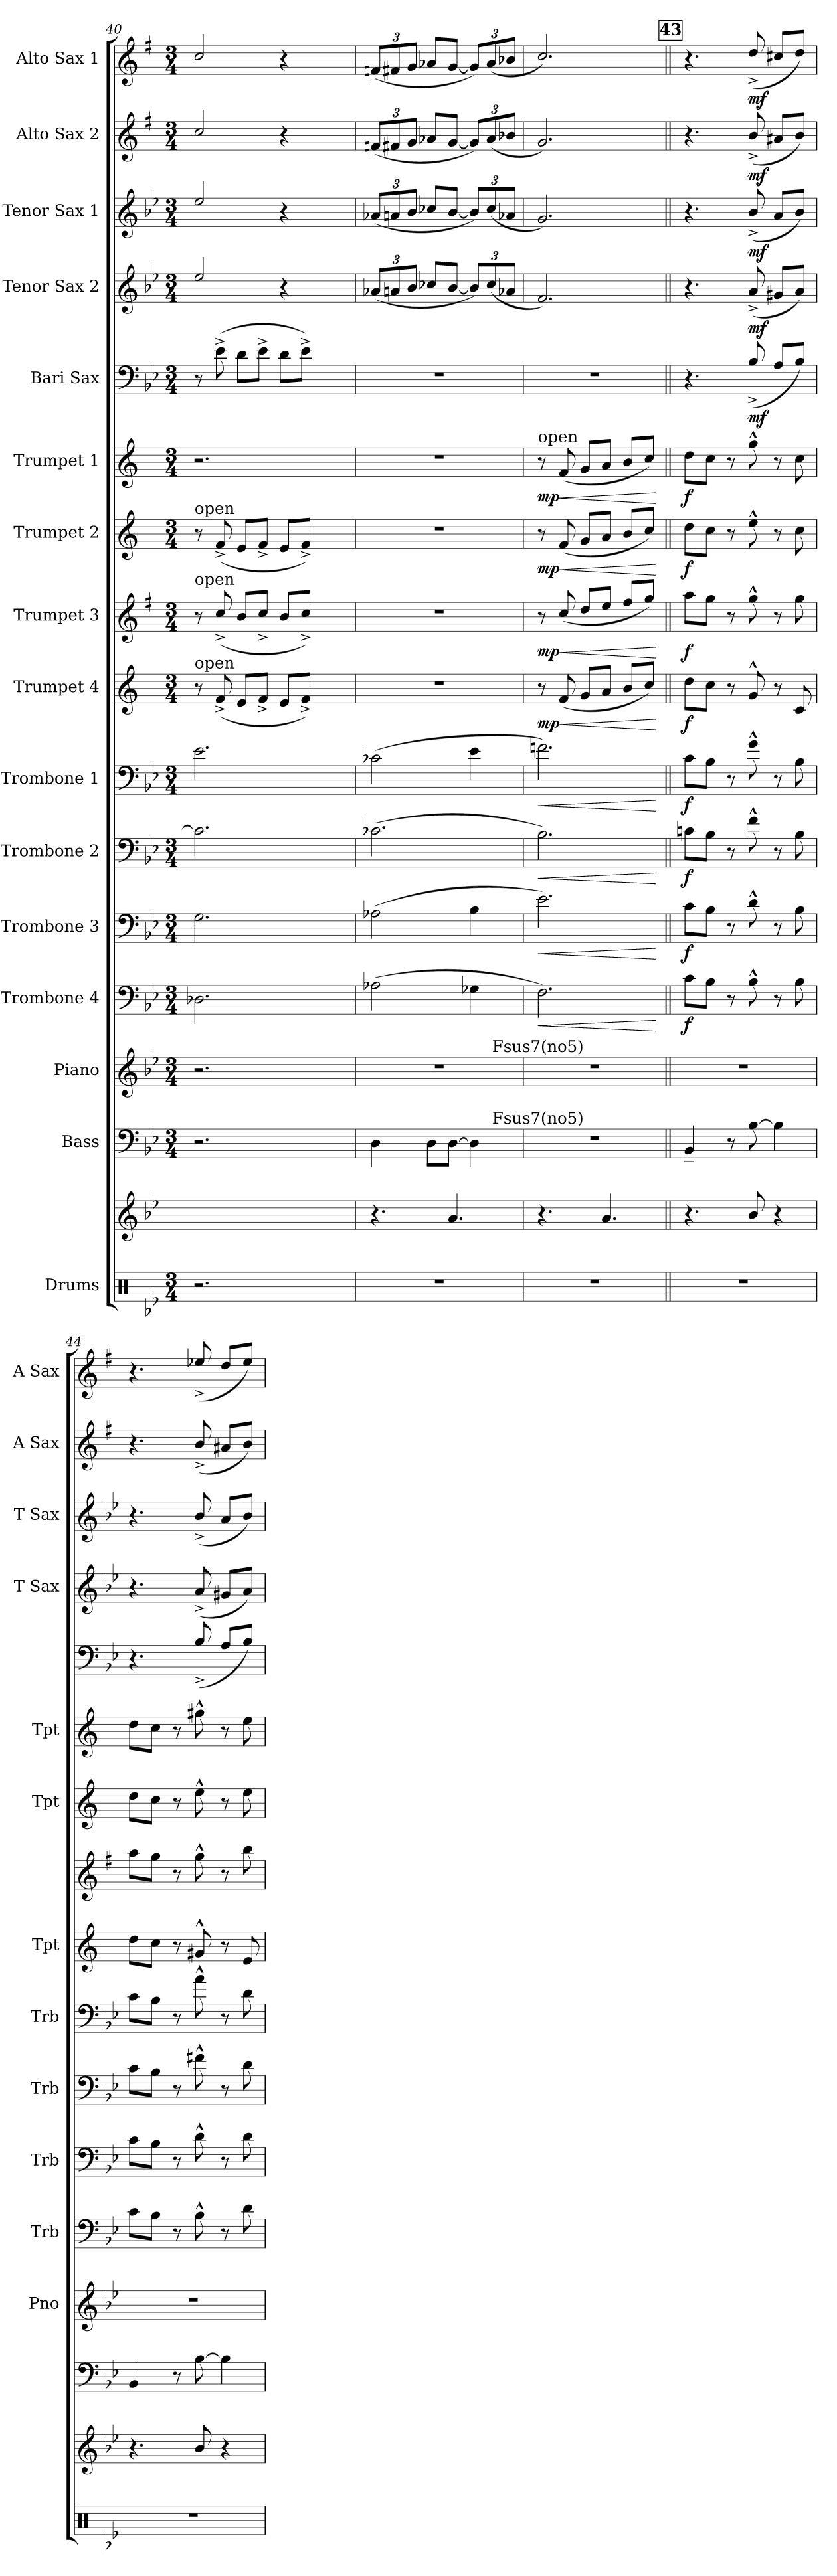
**kern	**kern	**kern	**kern	**kern	**dynam	**kern	**dynam	**kern	**dynam	**kern	**dynam	**kern	**dynam	**kern	**dynam	**kern	**dynam	**kern	**dynam	**kern	**dynam	**kern	**dynam	**kern	**dynam	**kern	**dynam	**kern	**dynam
*part17	*part16	*part15	*part14	*part13	*part13	*part12	*part12	*part11	*part11	*part10	*part10	*part9	*part9	*part8	*part8	*part7	*part7	*part6	*part6	*part5	*part5	*part4	*part4	*part3	*part3	*part2	*part2	*part1	*part1
*staff17	*staff16	*staff15	*staff14	*staff13	*staff13	*staff12	*staff12	*staff11	*staff11	*staff10	*staff10	*staff9	*staff9	*staff8	*staff8	*staff7	*staff7	*staff6	*staff6	*staff5	*staff5	*staff4	*staff4	*staff3	*staff3	*staff2	*staff2	*staff1	*staff1
*I"Drums	*	*I"Bass	*I"Piano	*I"Trombone 4	*	*I"Trombone 3	*	*I"Trombone 2	*	*I"Trombone 1	*	*I"Trumpet 4	*	*I"Trumpet 3	*	*I"Trumpet 2	*	*I"Trumpet 1	*	*I"Bari Sax	*	*I"Tenor Sax 2	*	*I"Tenor Sax 1	*	*I"Alto Sax 2	*	*I"Alto Sax 1	*
*	*	*	*I'Pno	*I'Trb	*	*I'Trb	*	*I'Trb	*	*I'Trb	*	*I'Tpt	*	*	*	*I'Tpt	*	*I'Tpt	*	*	*	*I'T Sax	*	*I'T Sax	*	*I'A Sax	*	*I'A Sax	*
*clefX	*clefG2	*clefF4	*clefG2	*clefF4	*	*clefF4	*	*clefF4	*	*clefF4	*	*clefG2	*	*clefG2	*	*clefG2	*	*clefG2	*	*clefF4	*	*clefG2	*	*clefG2	*	*clefG2	*	*clefG2	*
*	*	*ITrd7c12	*	*	*	*	*	*	*	*	*	*ITrd1c2	*	*ITrd5c9	*	*ITrd1c2	*	*ITrd1c2	*	*ITrd8c14	*	*ITrd8c14	*	*ITrd8c14	*	*ITrd5c9	*	*ITrd5c9	*
*k[b-e-]	*k[b-e-]	*k[b-e-]	*k[b-e-]	*k[b-e-]	*	*k[b-e-]	*	*k[b-e-]	*	*k[b-e-]	*	*k[b-e-]	*	*k[b-e-]	*	*k[b-e-]	*	*k[b-e-]	*	*k[b-e-]	*	*k[b-e-]	*	*k[b-e-]	*	*k[b-e-]	*	*k[b-e-]	*
*B-:	*B-:	*B-:	*B-:	*B-:	*	*B-:	*	*B-:	*	*B-:	*	*B-:	*	*B-:	*	*B-:	*	*B-:	*	*B-:	*	*B-:	*	*B-:	*	*B-:	*	*B-:	*
*M3/4	*	*M3/4	*M3/4	*M3/4	*	*M3/4	*	*M3/4	*	*M3/4	*	*M3/4	*	*M3/4	*	*M3/4	*	*M3/4	*	*M3/4	*	*M3/4	*	*M3/4	*	*M3/4	*	*M3/4	*
=40	=40	=40	=40	=40	=40	=40	=40	=40	=40	=40	=40	=40	=40	=40	=40	=40	=40	=40	=40	=40	=40	=40	=40	=40	=40	=40	=40	=40	=40
!	!	!	!	!	!	!	!	!	!	!	!	!	!	!	!	!LO:TX:a:t=open	!	!	!	!	!	!	!	!	!	!	!	!	!
!	!	!	!	!	!	!	!	!	!	!	!	!	!	!LO:TX:a:t=open	!	!	!	!	!	!	!	!	!	!	!	!	!	!	!
!	!	!	!	!	!	!	!	!	!	!	!	!LO:TX:a:t=open	!	!	!	!	!	!	!	!	!	!	!	!	!	!	!	!	!
2.r	1ryy	2.r	2.r	2.D-X\	.	2.G\	.	2.c-\]	.	2.e-\	.	8r	.	8r	.	8r	.	2.r	.	8r	.	2e-/	.	2e-/	.	2e-/	.	2e-/	.
.	.	.	.	.	.	.	.	.	.	.	.	(<8e-^</	.	(<8e-^</	.	(<8e-^</	.	.	.	(>8E-^>\	.	.	.	.	.	.	.	.	.
.	.	.	.	.	.	.	.	.	.	.	.	8d/L	.	8d/L	.	8d/L	.	.	.	8D\L	.	.	.	.	.	.	.	.	.
.	.	.	.	.	.	.	.	.	.	.	.	8e-^</J	.	8e-^</J	.	8e-^</J	.	.	.	8E-^>\J	.	.	.	.	.	.	.	.	.
.	.	.	.	.	.	.	.	.	.	.	.	8d/L	.	8d/L	.	8d/L	.	.	.	8D\L	.	4r	.	4r	.	4r	.	4r	.
.	.	.	.	.	.	.	.	.	.	.	.	8e-^</J)	.	8e-^</J)	.	8e-^</J)	.	.	.	8E-^>\J)	.	.	.	.	.	.	.	.	.
4ryy	.	4ryy	4ryy	4ryy	.	4ryy	.	4ryy	.	4ryy	.	4ryy	.	4ryy	.	4ryy	.	4ryy	.	4ryy	.	4ryy	.	4ryy	.	4ryy	.	4ryy	.
!!LO:PB:g=z
=41	=41	=41	=41	=41	=41	=41	=41	=41	=41	=41	=41	=41	=41	=41	=41	=41	=41	=41	=41	=41	=41	=41	=41	=41	=41	=41	=41	=41	=41
2.r	4.r	4DD\	2.r	(>2A-X\	.	(>2A-X\	.	(>2.c-X\	.	(>2c-X\	.	2.r	.	2.r	.	2.r	.	2.r	.	2.r	.	(<12A-X/L	.	(<12A-X/L	.	(<12A-X/L	.	(<12A-X/L	.
.	.	.	.	.	.	.	.	.	.	.	.	.	.	.	.	.	.	.	.	.	.	12An/	.	12An/	.	12An/	.	12An/	.
.	.	.	.	.	.	.	.	.	.	.	.	.	.	.	.	.	.	.	.	.	.	12B-/J	.	12B-/J	.	12B-/J	.	12B-/J	.
.	.	8DD\L	.	.	.	.	.	.	.	.	.	.	.	.	.	.	.	.	.	.	.	8c-X/L	.	8c-X/L	.	8c-X/L	.	8c-X/L	.
.	4.a/	[8DD\J	.	.	.	.	.	.	.	.	.	.	.	.	.	.	.	.	.	.	.	[8B-/J	.	[8B-/J	.	[8B-/J	.	[8B-/J	.
.	.	4DD\]	.	4G-X\	.	4B-\	.	.	.	4e-\	.	.	.	.	.	.	.	.	.	.	.	12B-/L])	.	12B-/L])	.	12B-/L])	.	12B-/L])	.
.	.	.	.	.	.	.	.	.	.	.	.	.	.	.	.	.	.	.	.	.	.	(<12c-/	.	(<12c-/	.	(<12c-/	.	(<12c-/	.
.	.	.	.	.	.	.	.	.	.	.	.	.	.	.	.	.	.	.	.	.	.	12A-X/J	.	12A-X/J	.	12d-X/J	.	12d-X/J	.
=42	=42	=42	=42	=42	=42	=42	=42	=42	=42	=42	=42	=42	=42	=42	=42	=42	=42	=42	=42	=42	=42	=42	=42	=42	=42	=42	=42	=42	=42
!	!	!	!	!	!	!	!	!	!	!	!	!	!	!	!	!	!	!LO:TX:a:t=open	!	!	!	!	!	!	!	!	!	!	!
!	!	!	!LO:TX:a:cj:t=Fsus7(no5)	!	!	!	!	!	!	!	!	!	!	!	!	!	!	!	!	!	!	!	!	!	!	!	!	!	!
!	!	!LO:TX:a:cj:t=Fsus7(no5)	!	!	!	!	!	!	!	!	!	!	!	!	!	!	!	!	!	!	!	!	!	!	!	!	!	!	!
!	!	!	!	!	!LO:HP:b	!	!LO:HP:b	!	!LO:HP:b	!	!LO:HP:b	!	!LO:DY:b	!	!LO:DY:b	!	!LO:DY:b	!	!LO:DY:b	!	!	!	!	!	!	!	!	!	!
2.r	4.r	2.r	2.r	2.F\)	<	2.e-\)	<	2.B-\)	<	2.fni\)	<	8r	mp	8r	mp	8r	mp	8r	mp	2.r	.	2.F/)	.	2.G/)	.	2.B-/)	.	2.e-/)	.
!	!	!	!	!	!	!	!	!	!	!	!	!	!LO:HP:b	!	!LO:HP:b	!	!LO:HP:b	!	!LO:HP:b	!	!	!	!	!	!	!	!	!	!
.	.	.	.	.	.	.	.	.	.	.	.	(<8e-/	<	(<8e-/	<	(<8e-/	<	(<8e-/	<	.	.	.	.	.	.	.	.	.	.
.	.	.	.	.	.	.	.	.	.	.	.	8f/L	.	8f/L	.	8f/L	.	8f/L	.	.	.	.	.	.	.	.	.	.	.
.	4.a/	.	.	.	.	.	.	.	.	.	.	8g/J	.	8g/J	.	8g/J	.	8g/J	.	.	.	.	.	.	.	.	.	.	.
.	.	.	.	.	.	.	.	.	.	.	.	8a/L	.	8a/L	.	8a/L	.	8a/L	.	.	.	.	.	.	.	.	.	.	.
.	.	.	.	.	.	.	.	.	.	.	.	8b-/J)	.	8b-/J)	.	8b-/J)	.	8b-/J)	.	.	.	.	.	.	.	.	.	.	.
.	.	.	.	.	[	.	[	.	[	.	[	.	[	.	[	.	[	.	[	.	.	.	.	.	.	.	.	.	.
!!LO:REH:place=s1:a:B:fs=9:t=43
=43||	=43||	=43||	=43||	=43||	=43||	=43||	=43||	=43||	=43||	=43||	=43||	=43||	=43||	=43||	=43||	=43||	=43||	=43||	=43||	=43||	=43||	=43||	=43||	=43||	=43||	=43||	=43||	=43||	=43||
!	!	!	!	!	!LO:DY:b	!	!LO:DY:b	!	!LO:DY:b	!	!LO:DY:b	!	!LO:DY:b	!	!LO:DY:b	!	!LO:DY:b	!	!LO:DY:b	!	!	!	!	!	!	!	!	!	!
2.r	4.r	4BBB-~</	2.r	8c\L	f	8c\L	f	8cni\L	f	8c\L	f	8cc\L	f	8cc\L	f	8cc\L	f	8cc\L	f	4.r	.	4.r	.	4.r	.	4.r	.	4.r	.
.	.	.	.	8B-\J	.	8B-\J	.	8B-\J	.	8B-\J	.	8b-\J	.	8b-\J	.	8b-\J	.	8b-\J	.	.	.	.	.	.	.	.	.	.	.
.	.	8r	.	8r	.	8r	.	8r	.	8r	.	8r	.	8r	.	8r	.	8r	.	.	.	.	.	.	.	.	.	.	.
!	!	!	!	!	!	!	!	!	!	!	!	!	!	!	!	!	!	!	!	!	!LO:DY:b	!	!LO:DY:b	!	!LO:DY:b	!	!LO:DY:b	!	!LO:DY:b
.	8b-/	[8BB-\	.	8B-^^>\	.	8d^^>\	.	8f^^>\	.	8g^^>\	.	8f^^>/	.	8b-^^>\	.	8dd^^>\	.	8ff^^>\	.	(<8BB-^</	mf	(<8A^</	mf	(<8B-^</	mf	(<8d^</	mf	(<8f^</	mf
.	4r	4BB-\]	.	8r	.	8r	.	8r	.	8r	.	8r	.	8r	.	8r	.	8r	.	8AA/L	.	8G#X/L	.	8A/L	.	8c#X/L	.	8en/L	.
.	.	.	.	8B-\	.	8B-\	.	8B-\	.	8B-\	.	8B-/	.	8b-\	.	8b-\	.	8b-\	.	8BB-/J)	.	8A/J)	.	8B-/J)	.	8d/J)	.	8f/J)	.
=44	=44	=44	=44	=44	=44	=44	=44	=44	=44	=44	=44	=44	=44	=44	=44	=44	=44	=44	=44	=44	=44	=44	=44	=44	=44	=44	=44	=44	=44
2.r	4.r	4BBB-/	2.r	8c\L	.	8c\L	.	8c\L	.	8c\L	.	8cc\L	.	8cc\L	.	8cc\L	.	8cc\L	.	4.r	.	4.r	.	4.r	.	4.r	.	4.r	.
.	.	.	.	8B-\J	.	8B-\J	.	8B-\J	.	8B-\J	.	8b-\J	.	8b-\J	.	8b-\J	.	8b-\J	.	.	.	.	.	.	.	.	.	.	.
.	.	8r	.	8r	.	8r	.	8r	.	8r	.	8r	.	8r	.	8r	.	8r	.	.	.	.	.	.	.	.	.	.	.
.	8b-/	[8BB-\	.	8B-^^>\	.	8d^^>\	.	8f#X^^>\	.	8a^^>\	.	8f#X^^>/	.	8b-^^>\	.	8dd^^>\	.	8ff#X^^>\	.	(<8BB-^</	.	(<8A^</	.	(<8B-^</	.	(<8d^</	.	(<8g-X^</	.
.	4r	4BB-\]	.	8r	.	8r	.	8r	.	8r	.	8r	.	8r	.	8r	.	8r	.	8AA/L	.	8G#X/L	.	8A/L	.	8c#X/L	.	8f/L	.
.	.	.	.	8d\	.	8d\	.	8d\	.	8d\	.	8d/	.	8dd\	.	8dd\	.	8dd\	.	8BB-/J)	.	8A/J)	.	8B-/J)	.	8d/J)	.	8g-/J)	.
=	=	=	=	=	=	=	=	=	=	=	=	=	=	=	=	=	=	=	=	=	=	=	=	=	=	=	=	=	=
*-	*-	*-	*-	*-	*-	*-	*-	*-	*-	*-	*-	*-	*-	*-	*-	*-	*-	*-	*-	*-	*-	*-	*-	*-	*-	*-	*-	*-	*-
